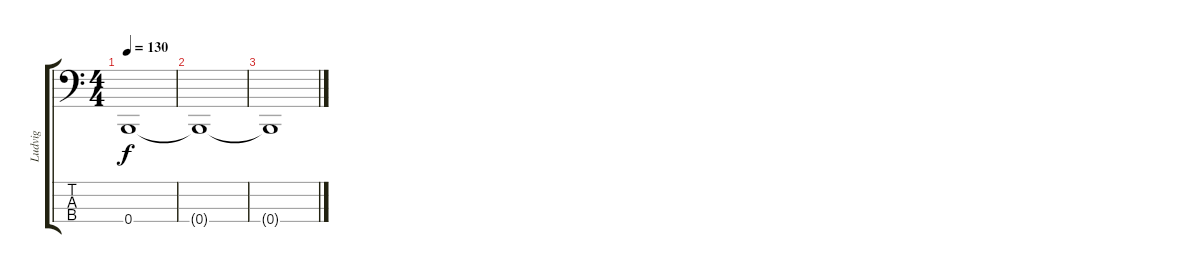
\track ("Ludvig" "Ludvig") {instrument electricbassfinger}
\staff {score tabs}
\tuning (E2 B1 Gb1 B0) {hide}
\ts (4 4)
\tempo 130
\clef f4
\ks c
0.4{t}.1{dy f} |
0.4{t}.1 |
0.4{t}.1
